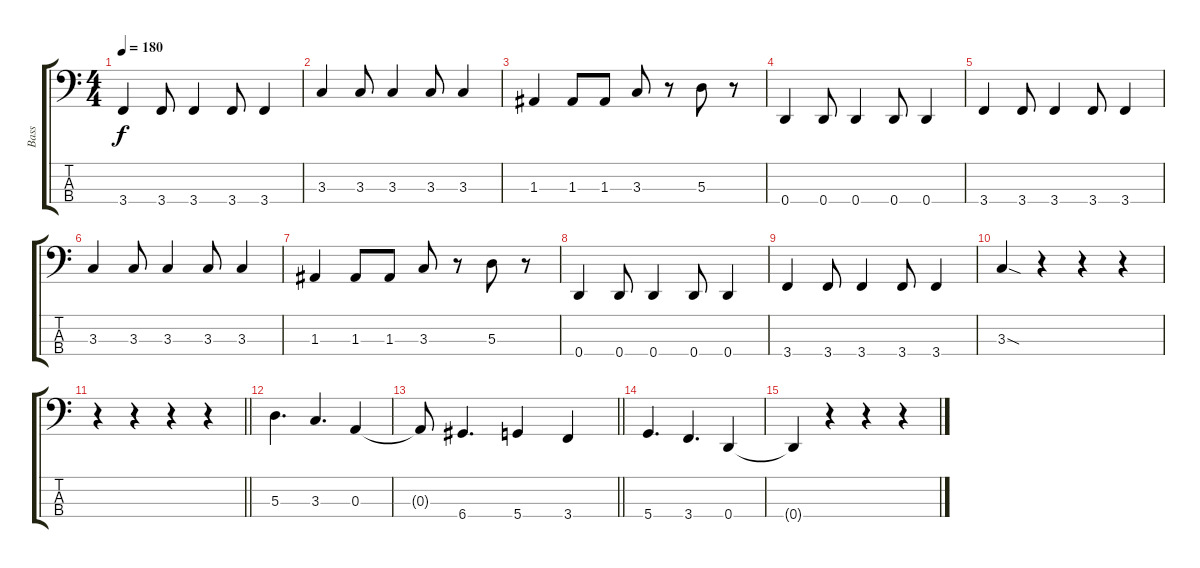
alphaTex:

\track ("Bass" "Bass") {instrument electricbasspick}
\staff {score tabs}
\tuning (G2 D2 A1 D1) {hide}
\ts (4 4)
\tempo 180
\clef f4
\ks c
3.4.4{dy f} 3.4.8 3.4.4 3.4.8 3.4.4 |
3.3.4 3.3.8 3.3.4 3.3.8 3.3.4 |
1.3.4 1.3.8 1.3.8 3.3.8 r.8 5.3.8 r.8 |
0.4.4 0.4.8 0.4.4 0.4.8 0.4.4 |
3.4.4 3.4.8 3.4.4 3.4.8 3.4.4 |
3.3.4 3.3.8 3.3.4 3.3.8 3.3.4 |
1.3.4 1.3.8 1.3.8 3.3.8 r.8 5.3.8 r.8 |
0.4.4 0.4.8 0.4.4 0.4.8 0.4.4 |
3.4.4 3.4.8 3.4.4 3.4.8 3.4.4 |
3.3{sod}.4 r.4 r.4 r.4 |
\barLineRight lightlight
r.4 r.4 r.4 r.4 |
5.3.4{d} 3.3.4{d} 0.3.4 |
\barLineRight lightlight
0.3{t}.8 6.4.4{d} 5.4.4 3.4.4 |
5.4.4{d} 3.4.4{d} 0.4.4 |
0.4{t}.4 r.4 r.4 r.4
